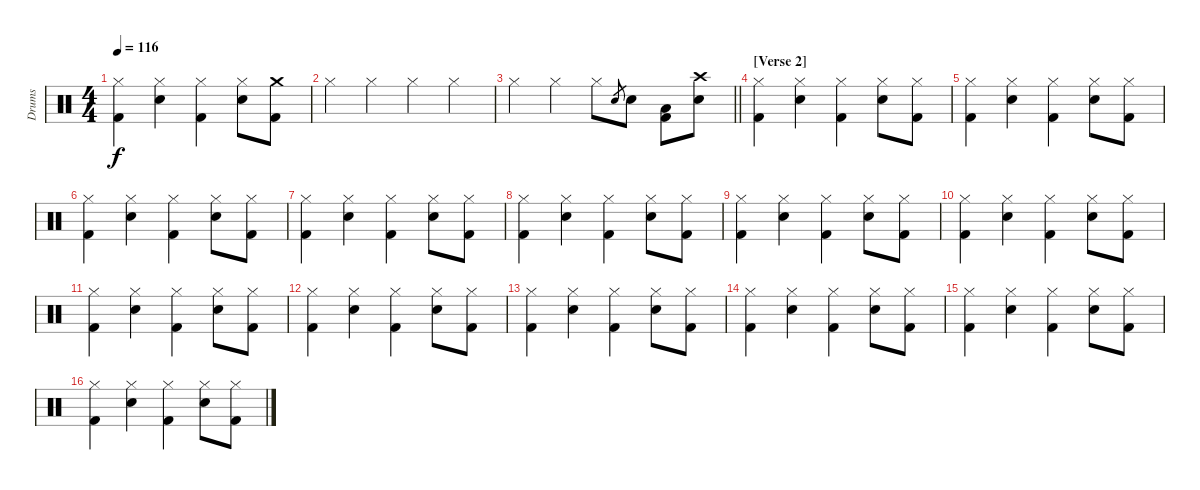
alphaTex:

\track ("Drums" "Drums") {instrument percussion}
\staff {score}
\articulation defaults
\ts (4 4)
\tempo 116
\clef neutral
\ks c
("Hi-Hat (closed)" "Kick (hit) 2").4{dy f} ("Hi-Hat (closed)" "Electric Snare (hit)").4 ("Hi-Hat (closed)" "Kick (hit) 2").4 ("Hi-Hat (closed)" "Electric Snare (hit)").8 ("Crash medium (hit)" "Kick (hit) 2").8 |
"Hi-Hat (closed)".4 "Hi-Hat (closed)".4 "Hi-Hat (closed)".4 "Hi-Hat (closed)".4 |
\barLineRight lightlight "Hi-Hat (closed)".4 "Hi-Hat (closed)".4 "Hi-Hat (closed)".8 "Electric Snare (hit)".8{gr} "Electric Snare (hit)".8
("Low Tom (hit)" "Kick (hit) 2").8 ("Crash high (hit)" "Electric Snare (hit)").8 |
\section ("" "[Verse 2]")
("Hi-Hat (closed)" "Kick (hit) 2").4 ("Hi-Hat (closed)" "Electric Snare (hit)").4 ("Hi-Hat (closed)" "Kick (hit) 2").4 ("Hi-Hat (closed)" "Electric Snare (hit)").8 ("Hi-Hat (closed)" "Kick (hit) 2").8 |
("Hi-Hat (closed)" "Kick (hit) 2").4 ("Hi-Hat (closed)" "Electric Snare (hit)").4 ("Hi-Hat (closed)" "Kick (hit) 2").4 ("Hi-Hat (closed)" "Electric Snare (hit)").8 ("Hi-Hat (closed)" "Kick (hit) 2").8 |
("Hi-Hat (closed)" "Kick (hit) 2").4 ("Hi-Hat (closed)" "Electric Snare (hit)").4 ("Hi-Hat (closed)" "Kick (hit) 2").4 ("Hi-Hat (closed)" "Electric Snare (hit)").8 ("Hi-Hat (closed)" "Kick (hit) 2").8 |
("Hi-Hat (closed)" "Kick (hit) 2").4 ("Hi-Hat (closed)" "Electric Snare (hit)").4 ("Hi-Hat (closed)" "Kick (hit) 2").4 ("Hi-Hat (closed)" "Electric Snare (hit)").8 ("Hi-Hat (closed)" "Kick (hit) 2").8 |
("Hi-Hat (closed)" "Kick (hit) 2").4 ("Hi-Hat (closed)" "Electric Snare (hit)").4 ("Hi-Hat (closed)" "Kick (hit) 2").4 ("Hi-Hat (closed)" "Electric Snare (hit)").8 ("Hi-Hat (closed)" "Kick (hit) 2").8 |
("Hi-Hat (closed)" "Kick (hit) 2").4 ("Hi-Hat (closed)" "Electric Snare (hit)").4 ("Hi-Hat (closed)" "Kick (hit) 2").4 ("Hi-Hat (closed)" "Electric Snare (hit)").8 ("Hi-Hat (closed)" "Kick (hit) 2").8 |
("Hi-Hat (closed)" "Kick (hit) 2").4 ("Hi-Hat (closed)" "Electric Snare (hit)").4 ("Hi-Hat (closed)" "Kick (hit) 2").4 ("Hi-Hat (closed)" "Electric Snare (hit)").8 ("Hi-Hat (closed)" "Kick (hit) 2").8 |
("Hi-Hat (closed)" "Kick (hit) 2").4 ("Hi-Hat (closed)" "Electric Snare (hit)").4 ("Hi-Hat (closed)" "Kick (hit) 2").4 ("Hi-Hat (closed)" "Electric Snare (hit)").8 ("Hi-Hat (closed)" "Kick (hit) 2").8 |
("Hi-Hat (closed)" "Kick (hit) 2").4 ("Hi-Hat (closed)" "Electric Snare (hit)").4 ("Hi-Hat (closed)" "Kick (hit) 2").4 ("Hi-Hat (closed)" "Electric Snare (hit)").8 ("Hi-Hat (closed)" "Kick (hit) 2").8 |
("Hi-Hat (closed)" "Kick (hit) 2").4 ("Hi-Hat (closed)" "Electric Snare (hit)").4 ("Hi-Hat (closed)" "Kick (hit) 2").4 ("Hi-Hat (closed)" "Electric Snare (hit)").8 ("Hi-Hat (closed)" "Kick (hit) 2").8 |
("Hi-Hat (closed)" "Kick (hit) 2").4 ("Hi-Hat (closed)" "Electric Snare (hit)").4 ("Hi-Hat (closed)" "Kick (hit) 2").4 ("Hi-Hat (closed)" "Electric Snare (hit)").8 ("Hi-Hat (closed)" "Kick (hit) 2").8 |
("Hi-Hat (closed)" "Kick (hit) 2").4 ("Hi-Hat (closed)" "Electric Snare (hit)").4 ("Hi-Hat (closed)" "Kick (hit) 2").4 ("Hi-Hat (closed)" "Electric Snare (hit)").8 ("Hi-Hat (closed)" "Kick (hit) 2").8 |
("Hi-Hat (closed)" "Kick (hit) 2").4 ("Hi-Hat (closed)" "Electric Snare (hit)").4 ("Hi-Hat (closed)" "Kick (hit) 2").4 ("Hi-Hat (closed)" "Electric Snare (hit)").8 ("Hi-Hat (closed)" "Kick (hit) 2").8
